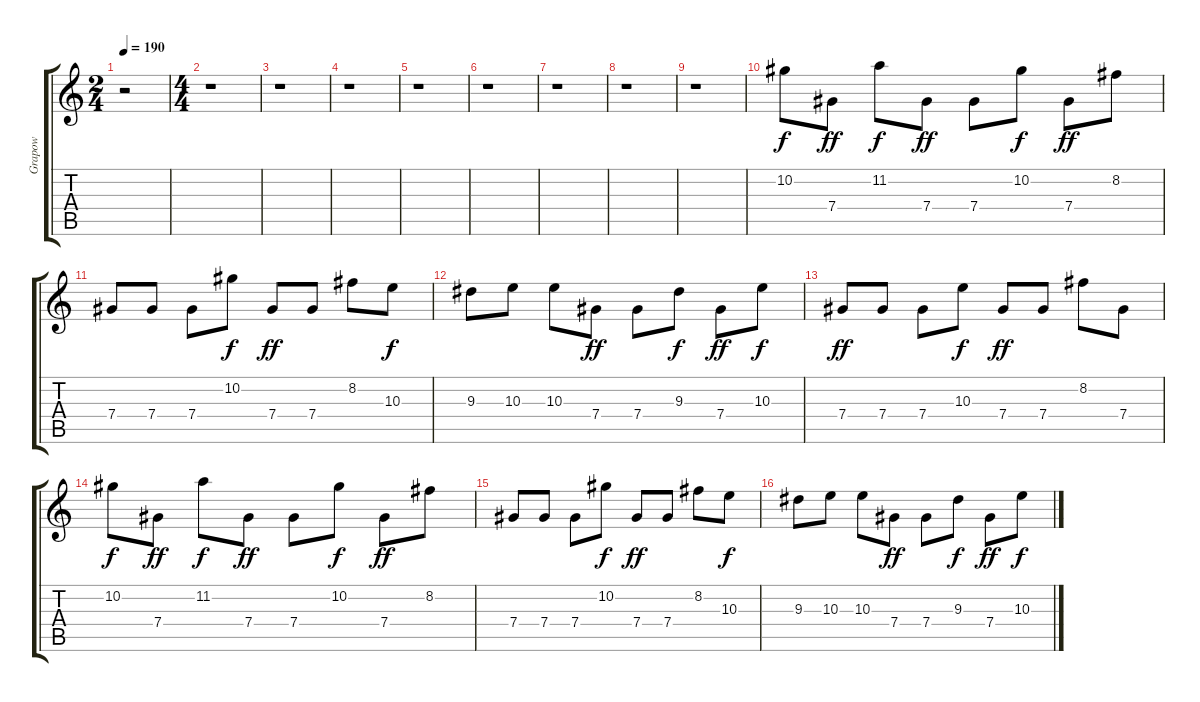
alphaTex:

\track ("Grapow" "Grapow") {instrument overdrivenguitar}
\staff {score tabs}
\tuning (Eb4 Bb3 Gb3 Db3 Ab2 Db2) {hide}
\ts (2 4)
\tempo 190
\clef g2
\ks c
r.2{dy f instrument overdrivenguitar} |
\ts (4 4)
r.1 |
r.1 |
r.1 |
r.1 |
r.1 |
r.1 |
r.1 |
r.1 |
10.2.8 7.4.8{dy ff} 11.2.8{dy f} 7.4.8{dy ff} 7.4.8 10.2.8{dy f} 7.4.8{dy ff} 8.2.8 |
7.4.8 7.4.8 7.4.8 10.2.8{dy f} 7.4.8{dy ff} 7.4.8 8.2.8 10.3.8{dy f} |
9.3.8 10.3.8 10.3.8 7.4.8{dy ff} 7.4.8 9.3.8{dy f} 7.4.8{dy ff} 10.3.8{dy f} |
7.4.8{dy ff} 7.4.8 7.4.8 10.3.8{dy f} 7.4.8{dy ff} 7.4.8 8.2.8 7.4.8 |
10.2.8{dy f} 7.4.8{dy ff} 11.2.8{dy f} 7.4.8{dy ff} 7.4.8 10.2.8{dy f} 7.4.8{dy ff} 8.2.8 |
7.4.8 7.4.8 7.4.8 10.2.8{dy f} 7.4.8{dy ff} 7.4.8 8.2.8 10.3.8{dy f} |
9.3.8 10.3.8 10.3.8 7.4.8{dy ff} 7.4.8 9.3.8{dy f} 7.4.8{dy ff} 10.3.8{dy f}
